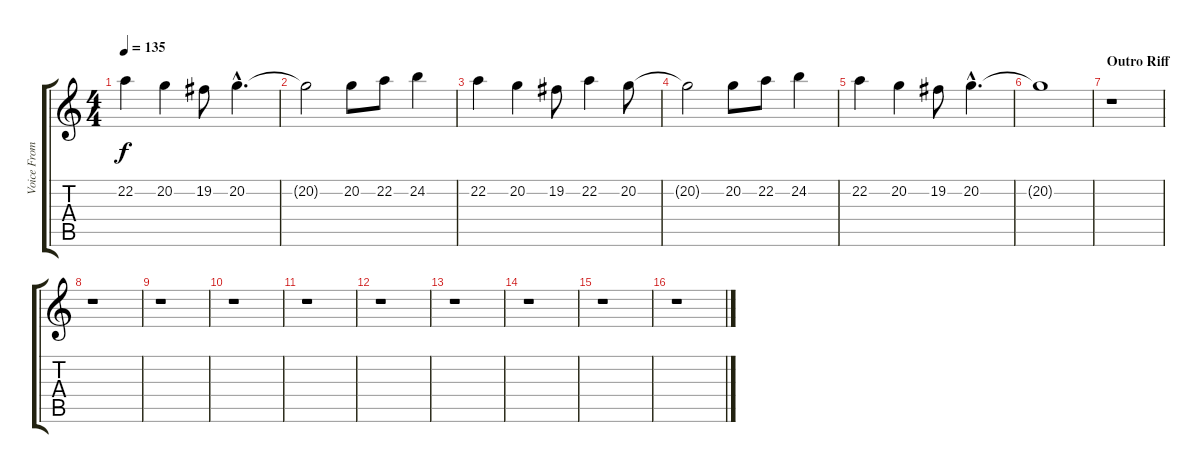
\track ("Voice From 3rds" "Voice From") {instrument flute}
\staff {score tabs}
\tuning (E4 B3 G3 D3 A2 E2) {hide}
\ts (4 4)
\tempo 135
\clef g2
\ks c
22.2.4{dy f} 20.2.4 19.2.8 20.2{hac}.4{d} |
20.2{t}.2 20.2.8 22.2.8 24.2.4 |
22.2.4 20.2.4 19.2.8 22.2.4 20.2.8 |
20.2{t}.2 20.2.8 22.2.8 24.2.4 |
22.2.4 20.2.4 19.2.8 20.2{hac}.4{d} |
20.2{t}.1 |
\section ("" "Outro Riff")
r.1 |
r.1 |
r.1 |
r.1 |
r.1 |
r.1 |
r.1 |
r.1 |
r.1 |
r.1
